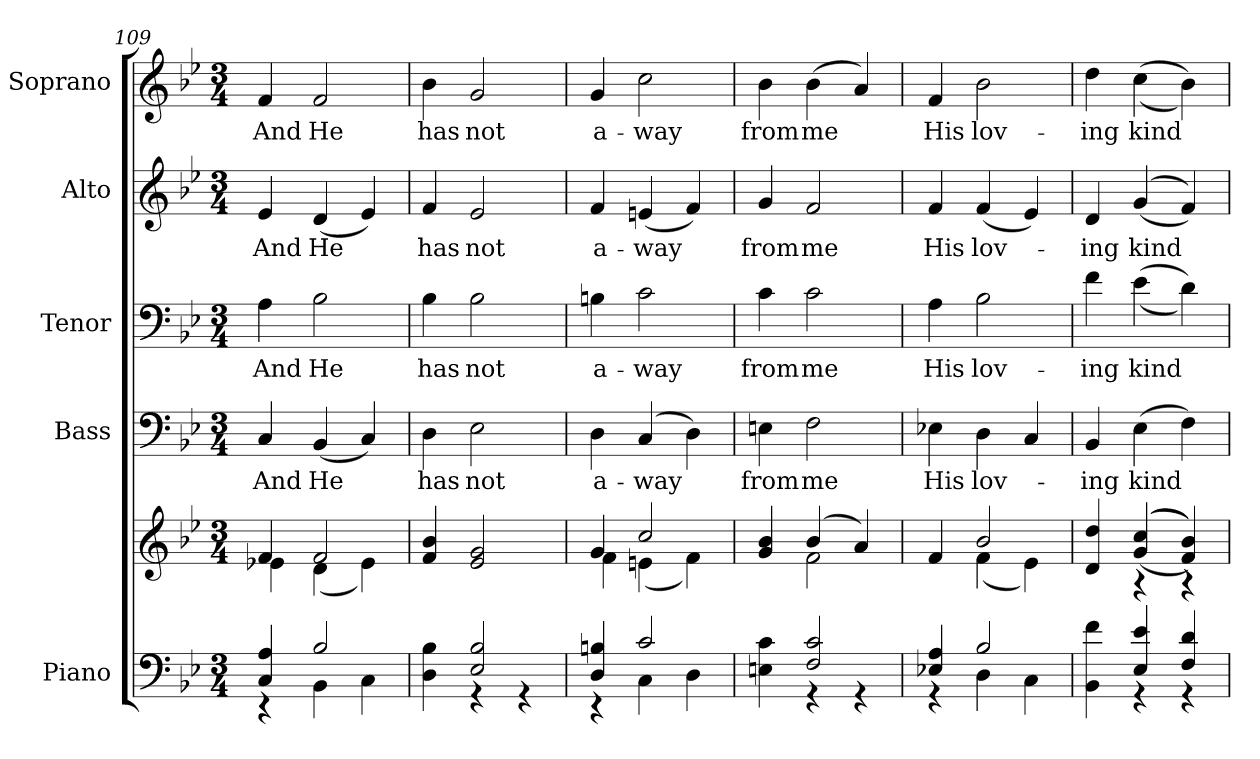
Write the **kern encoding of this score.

**kern	**kern	**kern	**text	**kern	**text	**kern	**text	**kern	**text
*part5	*part5	*part4	*part4	*part3	*part3	*part2	*part2	*part1	*part1
*staff6	*staff5	*staff4	*staff4	*staff3	*staff3	*staff2	*staff2	*staff1	*staff1
*I"Piano	*	*I"Bass	*	*I"Tenor	*	*I"Alto	*	*I"Soprano	*
*I'Pno.	*	*I'B.	*	*I'T.	*	*I'A.	*	*I'S.	*
*clefF4	*clefG2	*clefF4	*	*clefF4	*	*clefG2	*	*clefG2	*
*k[b-e-]	*k[b-e-]	*k[b-e-]	*	*k[b-e-]	*	*k[b-e-]	*	*k[b-e-]	*
*B-:	*B-:	*B-:	*	*B-:	*	*B-:	*	*B-:	*
*M3/4	*M3/4	*M3/4	*	*M3/4	*	*M3/4	*	*M3/4	*
=109	=109	=109	=109	=109	=109	=109	=109	=109	=109
*^	*^	*	*	*	*	*	*	*	*
!	!	!	!	!	!LO:LY:b:color=#000000	!	!	!	!	!	!
!	!	!	!	!	!	!	!LO:LY:b:color=#000000	!	!	!	!
!	!	!	!	!	!	!	!	!	!LO:LY:b:color=#000000	!	!
!	!	!	!	!	!	!	!	!	!	!	!LO:LY:b:color=#000000
4Ci/ 4Ai	4r	4fi/	4e-Xi\	4Ci/	And	4Ai\	And	4e-i/	And	4fi/	And
!	!	!	!	!	!LO:LY:b:color=#000000	!	!	!	!	!	!
!	!	!	!	!	!	!	!LO:LY:b:color=#000000	!	!	!	!
!	!	!	!	!	!	!	!	!	!LO:LY:b:color=#000000	!	!
!	!	!	!	!	!	!	!	!	!	!	!LO:LY:b:color=#000000
2B-i/	4BB-i\	2fi/	(4di\	(4BB-i/	He	2B-i\	He	(4di/	He	2fi/	He
.	4Ci\	.	4e-i\)	4Ci/)	.	.	.	4e-i/)	.	.	.
=110	=110	=110	=110	=110	=110	=110	=110	=110	=110	=110	=110
!	!	!	!	!	!LO:LY:b:color=#000000	!	!	!	!	!	!
!	!	!	!	!	!	!	!LO:LY:b:color=#000000	!	!	!	!
!	!	!	!	!	!	!	!	!	!LO:LY:b:color=#000000	!	!
!	!	!	!	!	!	!	!	!	!	!	!LO:LY:b:color=#000000
4Di\ 4B-i	4ryy	4fi/ 4b-i	4ryy	4Di\	has	4B-i\	has	4fi/	has	4b-i\	has
!	!	!	!	!	!LO:LY:b:color=#000000	!	!	!	!	!	!
!	!	!	!	!	!	!	!LO:LY:b:color=#000000	!	!	!	!
!	!	!	!	!	!	!	!	!	!LO:LY:b:color=#000000	!	!
!	!	!	!	!	!	!	!	!	!	!	!LO:LY:b:color=#000000
2E-i/ 2B-i	4r	2e-i/ 2gi	2ryy	2E-i\	not	2B-i\	not	2e-i/	not	2gi/	not
.	4r	.	.	.	.	.	.	.	.	.	.
!!LO:PB:g=z
=111	=111	=111	=111	=111	=111	=111	=111	=111	=111	=111	=111
!	!	!	!	!	!LO:LY:b:color=#000000	!	!	!	!	!	!
!	!	!	!	!	!	!	!LO:LY:b:color=#000000	!	!	!	!
!	!	!	!	!	!	!	!	!	!LO:LY:b:color=#000000	!	!
!	!	!	!	!	!	!	!	!	!	!	!LO:LY:b:color=#000000
4Di/ 4Bni	4r	4gi/	4fi\	4Di\	a-	4Bni\	a-	4fi/	a-	4gi/	a-
!	!	!	!	!	!LO:LY:b:color=#000000	!	!	!	!	!	!
!	!	!	!	!	!	!	!LO:LY:b:color=#000000	!	!	!	!
!	!	!	!	!	!	!	!	!	!LO:LY:b:color=#000000	!	!
!	!	!	!	!	!	!	!	!	!	!	!LO:LY:b:color=#000000
2ci/	4Ci\	2cci/	(4eni\	(4Ci/	-way	2ci\	-way	(4eni/	-way	2cci\	-way
.	4Di\	.	4fi\)	4Di\)	.	.	.	4fi/)	.	.	.
=112	=112	=112	=112	=112	=112	=112	=112	=112	=112	=112	=112
!	!	!	!	!	!LO:LY:b:color=#000000	!	!	!	!	!	!
!	!	!	!	!	!	!	!LO:LY:b:color=#000000	!	!	!	!
!	!	!	!	!	!	!	!	!	!LO:LY:b:color=#000000	!	!
!	!	!	!	!	!	!	!	!	!	!	!LO:LY:b:color=#000000
4Eni\ 4ci	4ryy	4gi/ 4b-i	4ryy	4Eni\	from	4ci\	from	4gi/	from	4b-i\	from
!	!	!	!	!	!LO:LY:b:color=#000000	!	!	!	!	!	!
!	!	!	!	!	!	!	!LO:LY:b:color=#000000	!	!	!	!
!	!	!	!	!	!	!	!	!	!LO:LY:b:color=#000000	!	!
!	!	!	!	!	!	!	!	!	!	!	!LO:LY:b:color=#000000
2Fi/ 2ci	4r	(4b-i/	2fi\	2Fi\	me	2ci\	me	2fi/	me	(4b-i\	me
.	4r	4ai/)	.	.	.	.	.	.	.	4ai/)	.
=113	=113	=113	=113	=113	=113	=113	=113	=113	=113	=113	=113
!	!	!	!	!	!LO:LY:b:color=#000000	!	!	!	!	!	!
!	!	!	!	!	!	!	!LO:LY:b:color=#000000	!	!	!	!
!	!	!	!	!	!	!	!	!	!LO:LY:b:color=#000000	!	!
!	!	!	!	!	!	!	!	!	!	!	!LO:LY:b:color=#000000
4E-Xi/ 4Ai	4r	4fi/	4ryy	4E-Xi\	His	4Ai\	His	4fi/	His	4fi/	His
!	!	!	!	!	!LO:LY:b:color=#000000	!	!	!	!	!	!
!	!	!	!	!	!	!	!LO:LY:b:color=#000000	!	!	!	!
!	!	!	!	!	!	!	!	!	!LO:LY:b:color=#000000	!	!
!	!	!	!	!	!	!	!	!	!	!	!LO:LY:b:color=#000000
2B-i/	4Di\	2b-i/	(4fi\	4Di\	lov-	2B-i\	lov-	(4fi/	lov-	2b-i\	lov-
.	4Ci\	.	4e-i\)	4Ci/	.	.	.	4e-i/)	.	.	.
=114	=114	=114	=114	=114	=114	=114	=114	=114	=114	=114	=114
!	!	!	!	!	!LO:LY:b:color=#000000	!	!	!	!	!	!
!	!	!	!	!	!	!	!LO:LY:b:color=#000000	!	!	!	!
!	!	!	!	!	!	!	!	!	!LO:LY:b:color=#000000	!	!
!	!	!	!	!	!	!	!	!	!	!	!LO:LY:b:color=#000000
4BB-i\ 4fi	4ryy	4di/ 4ddi	4ryy	4BB-i/	-ing	4fi\	-ing	4di/	-ing	4ddi\	-ing
!	!	!	!	!	!LO:LY:b:color=#000000	!	!	!	!	!	!
!	!	!	!	!	!	!	!LO:LY:b:color=#000000	!	!	!	!
!	!	!	!	!	!	!	!	!	!LO:LY:b:color=#000000	!	!
!	!	!	!	!	!	!	!	!	!	!	!LO:LY:b:color=#000000
4E-i/ 4e-i	4r	(((4gi/ 4cci	4r	(4E-i\	kind	((4e-i\	kind	((4gi/	kind	((4cci\	kind
4Fi/ 4di	4r	4fi/ 4b-i)))	4r	4Fi\)	.	4di\))	.	4fi/))	.	4b-i\))	.
*v	*v	*	*	*	*	*	*	*	*	*	*
*	*v	*v	*	*	*	*	*	*	*	*
=	=	=	=	=	=	=	=	=	=
*-	*-	*-	*-	*-	*-	*-	*-	*-	*-
